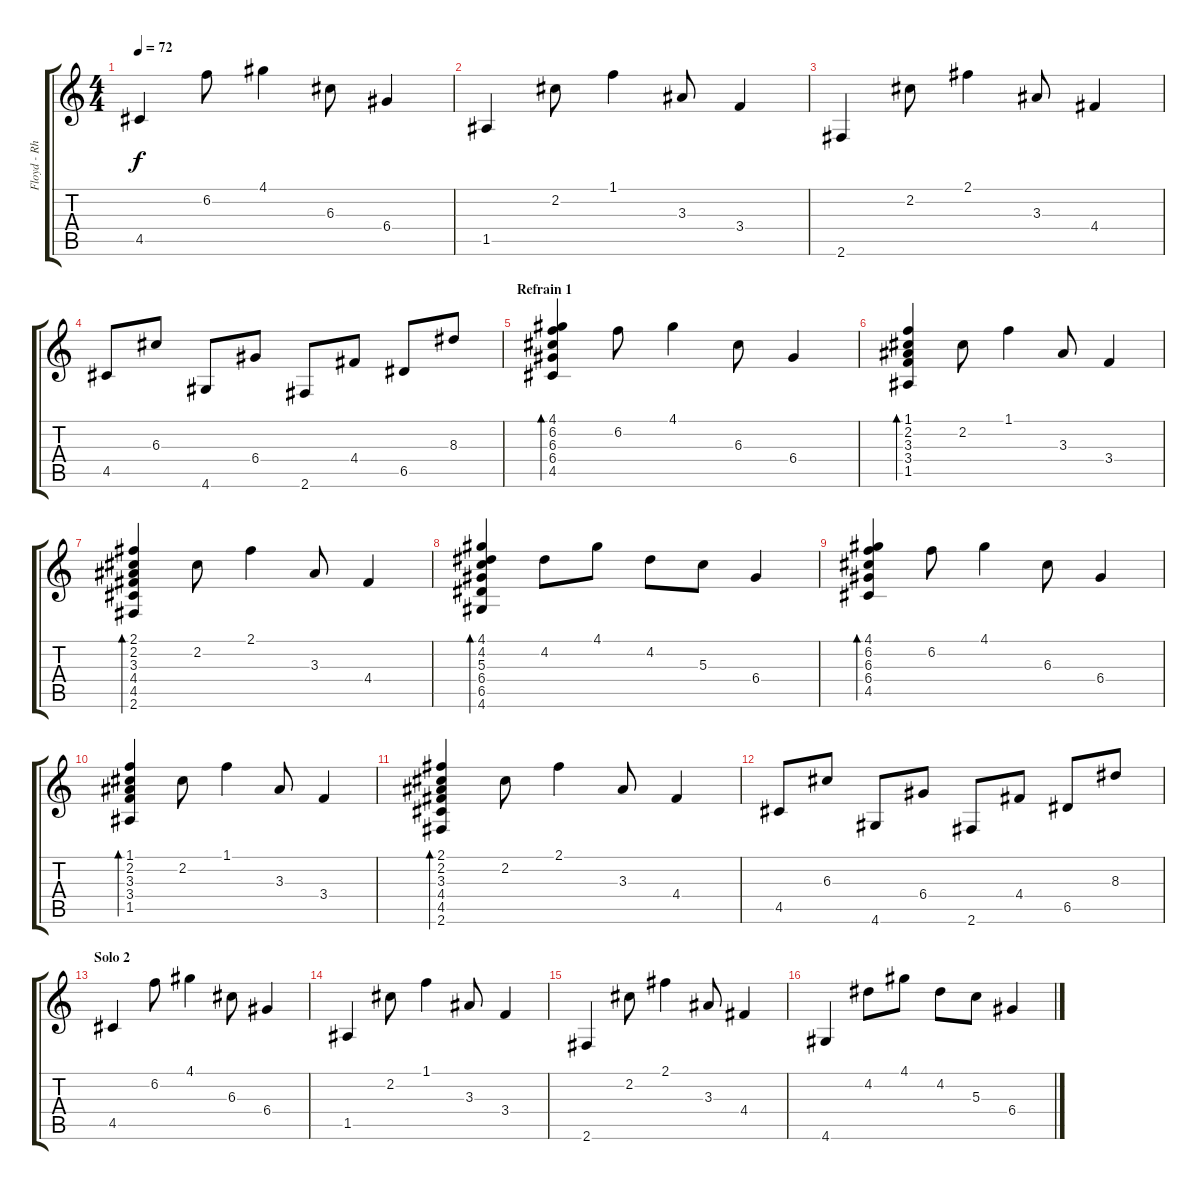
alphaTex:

\track ("Floyd - Rhythm Guitar 2" "Floyd - Rh") {instrument distortionguitar}
\staff {score tabs}
\tuning (E4 B3 G3 D3 A2 E2) {hide}
\ts (4 4)
\tempo 72
\clef g2
\ks c
4.5.4{dy f} 6.2.8 4.1.4 6.3.8 6.4.4 |
1.5.4 2.2.8 1.1.4 3.3.8 3.4.4 |
2.6.4 2.2.8 2.1.4 3.3.8 4.4.4 |
4.5.8 6.3.8 4.6.8 6.4.8 2.6.8 4.4.8 6.5.8 8.3.8 |
\section ("" "Refrain 1")
(4.1 6.2 6.3 6.4 4.5).4{bd 240} 6.2.8 4.1.4 6.3.8 6.4.4 |
(1.1 2.2 3.3 3.4 1.5).4{bd 240} 2.2.8 1.1.4 3.3.8 3.4.4 |
(2.1 2.2 3.3 4.4 4.5 2.6).4{bd 240} 2.2.8 2.1.4 3.3.8 4.4.4 |
(4.1 4.2 5.3 6.4 6.5 4.6).4{bd 240} 4.2.8 4.1.8 4.2.8 5.3.8 6.4.4 |
(4.1 6.2 6.3 6.4 4.5).4{bd 240} 6.2.8 4.1.4 6.3.8 6.4.4 |
(1.1 2.2 3.3 3.4 1.5).4{bd 240} 2.2.8 1.1.4 3.3.8 3.4.4 |
(2.1 2.2 3.3 4.4 4.5 2.6).4{bd 240} 2.2.8 2.1.4 3.3.8 4.4.4 |
4.5.8 6.3.8 4.6.8 6.4.8 2.6.8 4.4.8 6.5.8 8.3.8 |
\section ("" "Solo 2")
4.5.4 6.2.8 4.1.4 6.3.8 6.4.4 |
1.5.4 2.2.8 1.1.4 3.3.8 3.4.4 |
2.6.4 2.2.8 2.1.4 3.3.8 4.4.4 |
4.6.4 4.2.8 4.1.8 4.2.8 5.3.8 6.4.4
